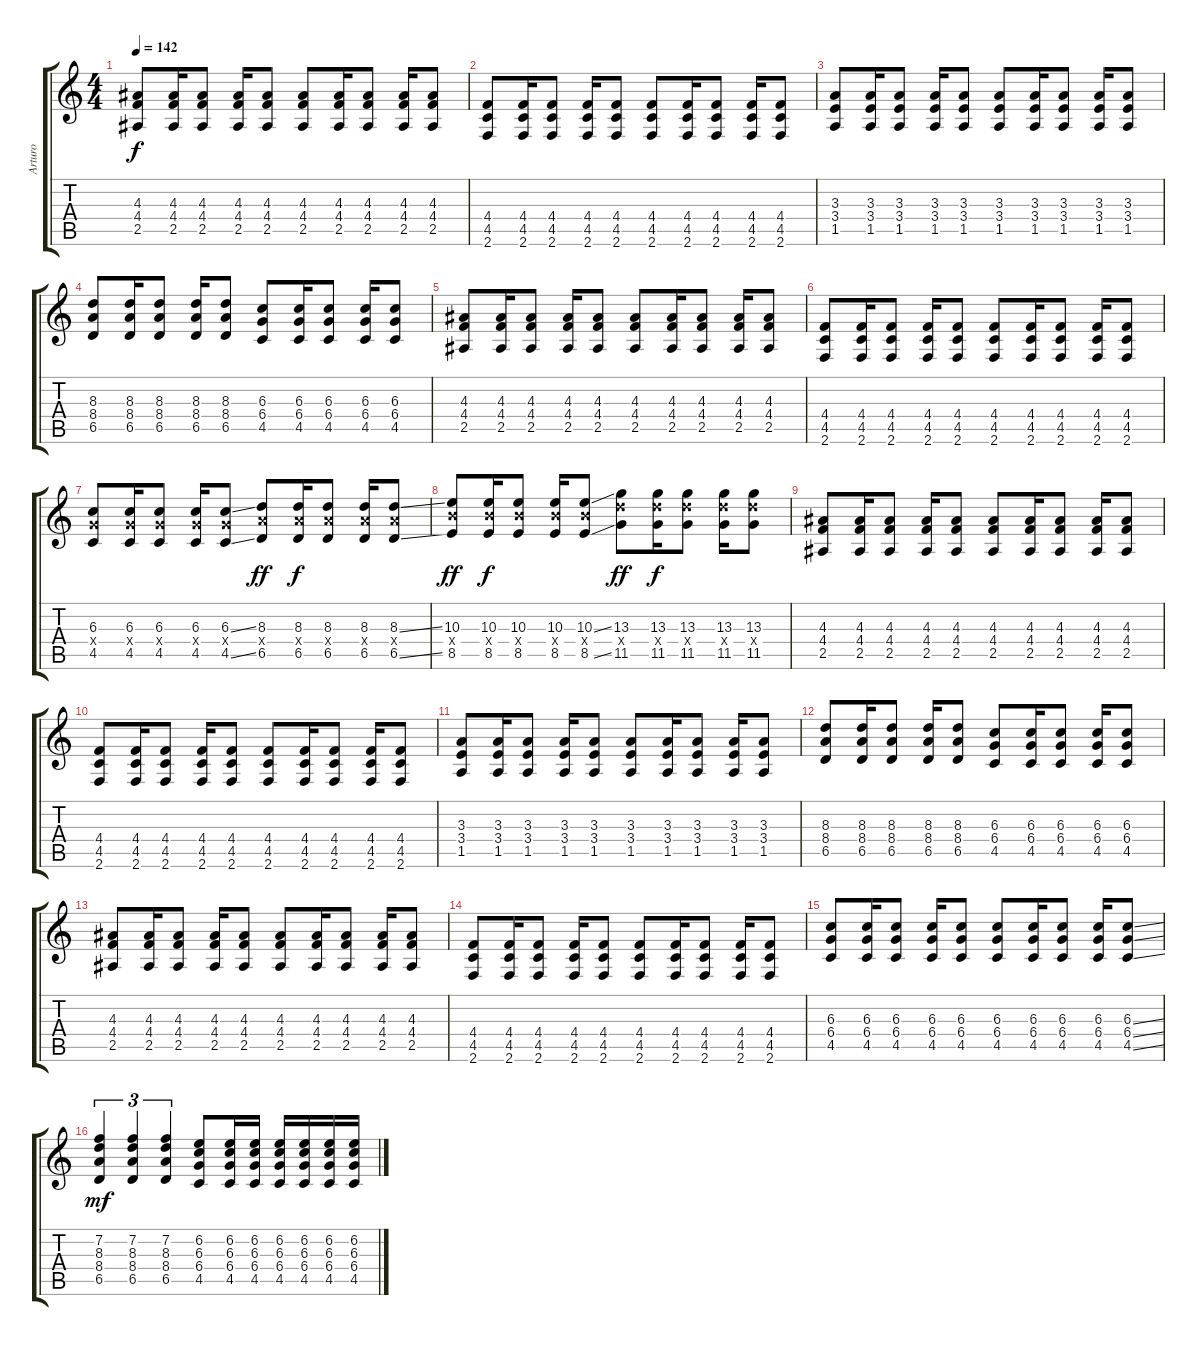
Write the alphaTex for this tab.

\track ("Arturo" "Arturo") {instrument distortionguitar}
\staff {score tabs}
\tuning (Eb4 Bb3 Gb3 Db3 Ab2 Eb2) {hide}
\ts (4 4)
\section ("" "")
\tempo 142
\clef g2
\ks c
(4.3 4.4 2.5).8{dy f} (4.3 4.4 2.5).16 (4.3 4.4 2.5).8 (4.3 4.4 2.5).16 (4.3 4.4 2.5).8 (4.3 4.4 2.5).8 (4.3 4.4 2.5).16 (4.3 4.4 2.5).8 (4.3 4.4 2.5).16 (4.3 4.4 2.5).8 |
(4.4 4.5 2.6).8 (4.4 4.5 2.6).16 (4.4 4.5 2.6).8 (4.4 4.5 2.6).16 (4.4 4.5 2.6).8 (4.4 4.5 2.6).8 (4.4 4.5 2.6).16 (4.4 4.5 2.6).8 (4.4 4.5 2.6).16 (4.4 4.5 2.6).8 |
(3.3 3.4 1.5).8 (3.3 3.4 1.5).16 (3.3 3.4 1.5).8 (3.3 3.4 1.5).16 (3.3 3.4 1.5).8 (3.3 3.4 1.5).8 (3.3 3.4 1.5).16 (3.3 3.4 1.5).8 (3.3 3.4 1.5).16 (3.3 3.4 1.5).8 |
(8.3 8.4 6.5).8 (8.3 8.4 6.5).16 (8.3 8.4 6.5).8 (8.3 8.4 6.5).16 (8.3 8.4 6.5).8 (6.3 6.4 4.5).8 (6.3 6.4 4.5).16 (6.3 6.4 4.5).8 (6.3 6.4 4.5).16 (6.3 6.4 4.5).8 |
(4.3 4.4 2.5).8 (4.3 4.4 2.5).16 (4.3 4.4 2.5).8 (4.3 4.4 2.5).16 (4.3 4.4 2.5).8 (4.3 4.4 2.5).8 (4.3 4.4 2.5).16 (4.3 4.4 2.5).8 (4.3 4.4 2.5).16 (4.3 4.4 2.5).8 |
(4.4 4.5 2.6).8 (4.4 4.5 2.6).16 (4.4 4.5 2.6).8 (4.4 4.5 2.6).16 (4.4 4.5 2.6).8 (4.4 4.5 2.6).8 (4.4 4.5 2.6).16 (4.4 4.5 2.6).8 (4.4 4.5 2.6).16 (4.4 4.5 2.6).8 |
(6.3 6.4{x} 4.5).8 (6.3 6.4{x} 4.5).16 (6.3 6.4{x} 4.5).8 (6.3 6.4{x} 4.5).16 (6.3{ss} 6.4{x} 4.5{ss}).8 (8.3 8.4{x} 6.5).8{dy ff} (8.3 8.4{x} 6.5).16{dy f} (8.3 8.4{x} 6.5).8 (8.3 8.4{x} 6.5).16 (8.3{ss} 8.4{x} 6.5{ss}).8 |
(10.3 10.4{x} 8.5).8{dy ff} (10.3 10.4{x} 8.5).16{dy f} (10.3 10.4{x} 8.5).8 (10.3 10.4{x} 8.5).16 (10.3{ss} 10.4{x} 8.5{ss}).8 (13.3 13.4{x} 11.5).8{dy ff} (13.3 13.4{x} 11.5).16{dy f} (13.3 13.4{x} 11.5).8 (13.3 13.4{x} 11.5).16 (13.3 13.4{x} 11.5).8 |
(4.3 4.4 2.5).8 (4.3 4.4 2.5).16 (4.3 4.4 2.5).8 (4.3 4.4 2.5).16 (4.3 4.4 2.5).8 (4.3 4.4 2.5).8 (4.3 4.4 2.5).16 (4.3 4.4 2.5).8 (4.3 4.4 2.5).16 (4.3 4.4 2.5).8 |
(4.4 4.5 2.6).8 (4.4 4.5 2.6).16 (4.4 4.5 2.6).8 (4.4 4.5 2.6).16 (4.4 4.5 2.6).8 (4.4 4.5 2.6).8 (4.4 4.5 2.6).16 (4.4 4.5 2.6).8 (4.4 4.5 2.6).16 (4.4 4.5 2.6).8 |
(3.3 3.4 1.5).8 (3.3 3.4 1.5).16 (3.3 3.4 1.5).8 (3.3 3.4 1.5).16 (3.3 3.4 1.5).8 (3.3 3.4 1.5).8 (3.3 3.4 1.5).16 (3.3 3.4 1.5).8 (3.3 3.4 1.5).16 (3.3 3.4 1.5).8 |
(8.3 8.4 6.5).8 (8.3 8.4 6.5).16 (8.3 8.4 6.5).8 (8.3 8.4 6.5).16 (8.3 8.4 6.5).8 (6.3 6.4 4.5).8 (6.3 6.4 4.5).16 (6.3 6.4 4.5).8 (6.3 6.4 4.5).16 (6.3 6.4 4.5).8 |
(4.3 4.4 2.5).8 (4.3 4.4 2.5).16 (4.3 4.4 2.5).8 (4.3 4.4 2.5).16 (4.3 4.4 2.5).8 (4.3 4.4 2.5).8 (4.3 4.4 2.5).16 (4.3 4.4 2.5).8 (4.3 4.4 2.5).16 (4.3 4.4 2.5).8 |
(4.4 4.5 2.6).8 (4.4 4.5 2.6).16 (4.4 4.5 2.6).8 (4.4 4.5 2.6).16 (4.4 4.5 2.6).8 (4.4 4.5 2.6).8 (4.4 4.5 2.6).16 (4.4 4.5 2.6).8 (4.4 4.5 2.6).16 (4.4 4.5 2.6).8 |
(6.3 6.4 4.5).8 (6.3 6.4 4.5).16 (6.3 6.4 4.5).8 (6.3 6.4 4.5).16 (6.3 6.4 4.5).8 (6.3 6.4 4.5).8 (6.3 6.4 4.5).16 (6.3 6.4 4.5).8 (6.3 6.4 4.5).16 (6.3{ss} 6.4{ss} 4.5{ss}).8 |
(7.2 8.3 8.4 6.5).4{tu (3 2) dy mf} (7.2 8.3 8.4 6.5).4{tu (3 2)} (7.2 8.3 8.4 6.5).4{tu (3 2)} (6.2 6.3 6.4 4.5).8 (6.2 6.3 6.4 4.5).16 (6.2 6.3 6.4 4.5).16 (6.2 6.3 6.4 4.5).16 (6.2 6.3 6.4 4.5).16 (6.2 6.3 6.4 4.5).16 (6.2 6.3 6.4 4.5).16
